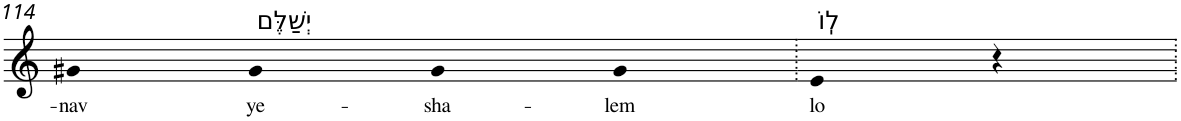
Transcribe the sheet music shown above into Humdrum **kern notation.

**kern	**text
*part1	*part1
*staff1	*staff1
*I"Piano	*
*I'Pno	*
!!LO:PB:g=z
*clefG2	*
*k[]	*
=114	=114
!	!LO:LY:b
4g#X	-nav
!LO:TX:a:t=יְשַׁלֶּם	!
!	!LO:LY:b
4g#	ye-
!	!LO:LY:b
4g#	-sha-
!	!LO:LY:b
4g#	-lem
=115.	=115.
!LO:TX:a:t=לֽוֹ	!
!	!LO:LY:b
4e	lo
4r	.
=.	=.
*-	*-
